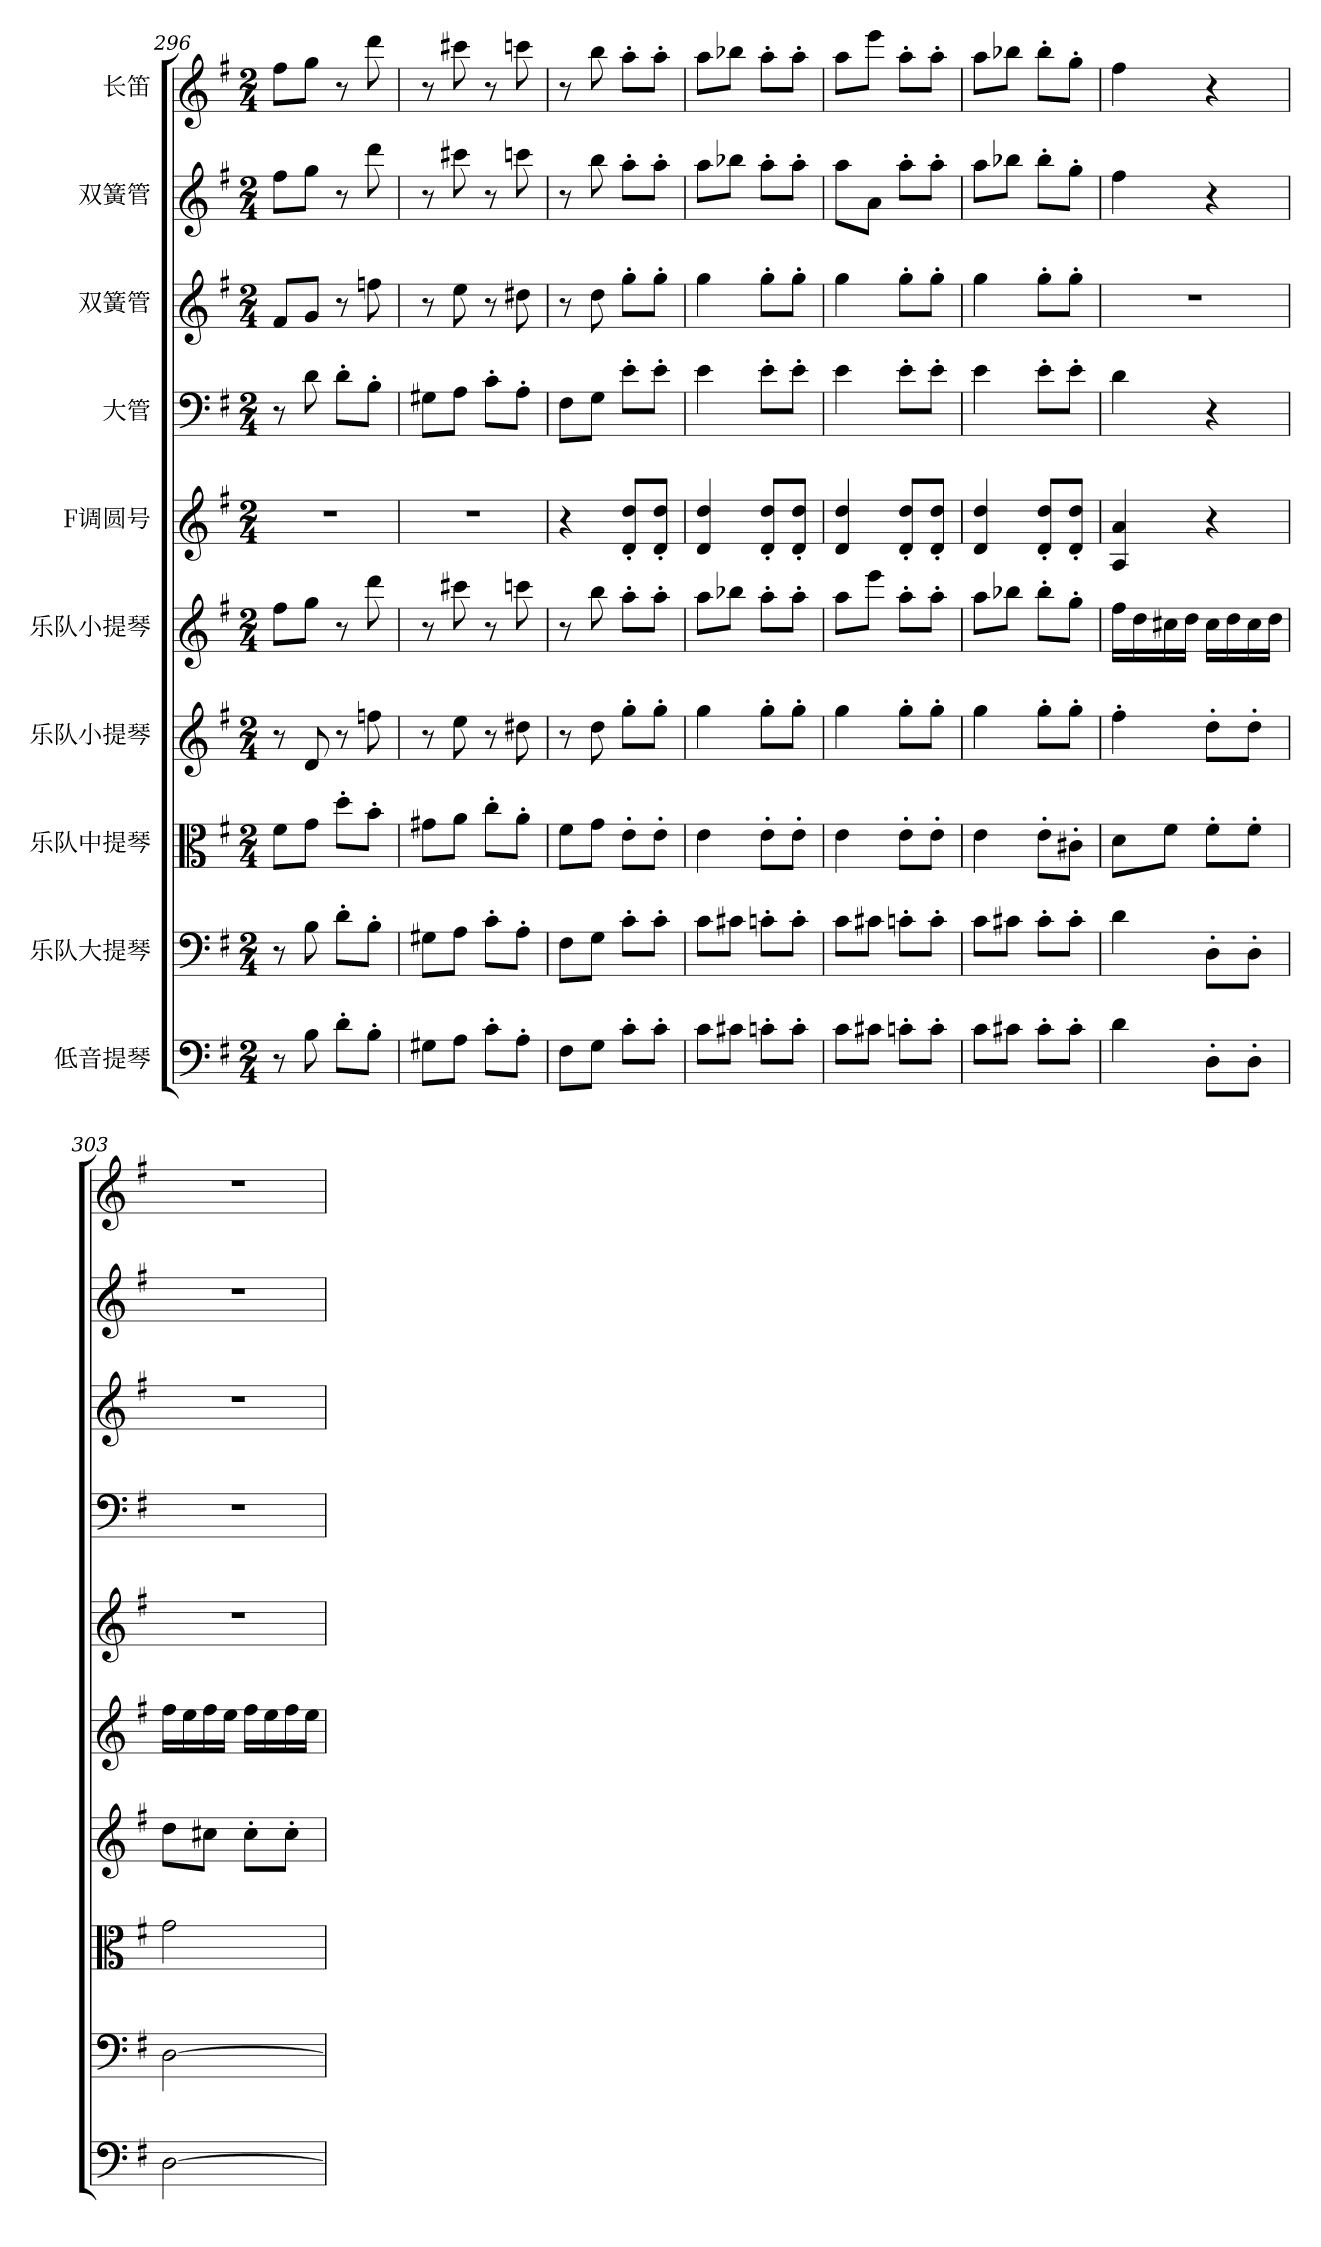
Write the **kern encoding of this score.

**kern	**kern	**kern	**kern	**kern	**kern	**kern	**kern	**kern	**kern
*part10	*part9	*part8	*part7	*part6	*part5	*part4	*part3	*part2	*part1
*staff10	*staff9	*staff8	*staff7	*staff6	*staff5	*staff4	*staff3	*staff2	*staff1
*I"低音提琴	*I"乐队大提琴	*I"乐队中提琴	*I"乐队小提琴	*I"乐队小提琴	*I"F调圆号	*I"大管	*I"双簧管	*I"双簧管	*I"长笛
!!LO:PB:g=z
*clefF4	*clefF4	*clefC3	*clefG2	*clefG2	*clefG2	*clefF4	*clefG2	*clefG2	*clefG2
*ITrd7c12	*	*	*	*	*ITrd4c7	*	*	*	*
*k[f#]	*k[f#]	*k[f#]	*k[f#]	*k[f#]	*k[]	*k[f#]	*k[f#]	*k[f#]	*k[f#]
*M2/4	*M2/4	*M2/4	*M2/4	*M2/4	*M2/4	*M2/4	*M2/4	*M2/4	*M2/4
=296	=296	=296	=296	=296	=296	=296	=296	=296	=296
8r	8r	8f#\L	8r	8ff#\L	2r	8r	8f#/L	8ff#\L	8ff#\L
8BB\	8B\	8g\J	8d/	8gg\J	.	8d\	8g/J	8gg\J	8gg\J
8D'\L	8d'\L	8dd'\L	8r	8r	.	8d'\L	8r	8r	8r
8BB'\J	8B'\J	8b'\J	8ffn\	8ddd\	.	8B'\J	8ffn\	8ddd\	8ddd\
=297	=297	=297	=297	=297	=297	=297	=297	=297	=297
8GG#X\L	8G#X\L	8g#X\L	8r	8r	2r	8G#X\L	8r	8r	8r
8AA\J	8A\J	8a\J	8ee\	8ccc#X\	.	8A\J	8ee\	8ccc#X\	8ccc#X\
8C'\L	8c'\L	8cc'\L	8r	8r	.	8c'\L	8r	8r	8r
8AA'\J	8A'\J	8a'\J	8dd#X\	8cccn\	.	8A'\J	8dd#X\	8cccn\	8cccn\
=298	=298	=298	=298	=298	=298	=298	=298	=298	=298
8FF#\L	8F#\L	8f#\L	8r	8r	4r	8F#\L	8r	8r	8r
8GG\J	8G\J	8g\J	8dd\	8bb\	.	8G\J	8dd\	8bb\	8bb\
8C'\L	8c'\L	8e'\L	8gg'\L	8aa'\L	8G/' 8g/'L	8e'\L	8gg'\L	8aa'\L	8aa'\L
8C'\J	8c'\J	8e'\J	8gg'\J	8aa'\J	8G/' 8g/'J	8e'\J	8gg'\J	8aa'\J	8aa'\J
=299	=299	=299	=299	=299	=299	=299	=299	=299	=299
8C\L	8c\L	4e\	4gg\	8aa\L	4G/ 4g/	4e\	4gg\	8aa\L	8aa\L
8C#X\J	8c#X\J	.	.	8bb-X\J	.	.	.	8bb-X\J	8bb-X\J
8Cn'\L	8cn'\L	8e'\L	8gg'\L	8aa'\L	8G/' 8g/'L	8e'\L	8gg'\L	8aa'\L	8aa'\L
8C'\J	8c'\J	8e'\J	8gg'\J	8aa'\J	8G/' 8g/'J	8e'\J	8gg'\J	8aa'\J	8aa'\J
=300	=300	=300	=300	=300	=300	=300	=300	=300	=300
8C\L	8c\L	4e\	4gg\	8aa\L	4G/ 4g/	4e\	4gg\	8aa\L	8aa\L
8C#X\J	8c#X\J	.	.	8eee\J	.	.	.	8a\J	8eee\J
8Cn'\L	8cn'\L	8e'\L	8gg'\L	8aa'\L	8G/' 8g/'L	8e'\L	8gg'\L	8aa'\L	8aa'\L
8C'\J	8c'\J	8e'\J	8gg'\J	8aa'\J	8G/' 8g/'J	8e'\J	8gg'\J	8aa'\J	8aa'\J
=301	=301	=301	=301	=301	=301	=301	=301	=301	=301
8C\L	8c\L	4e\	4gg\	8aa\L	4G/ 4g/	4e\	4gg\	8aa\L	8aa\L
8C#X\J	8c#X\J	.	.	8bb-X\J	.	.	.	8bb-X\J	8bb-X\J
8C#'\L	8c#'\L	8e'\L	8gg'\L	8bb-'\L	8G/' 8g/'L	8e'\L	8gg'\L	8bb-'\L	8bb-'\L
8C#'\J	8c#'\J	8c#X'\J	8gg'\J	8gg'\J	8G/' 8g/'J	8e'\J	8gg'\J	8gg'\J	8gg'\J
!!LO:PB:g=z
=302	=302	=302	=302	=302	=302	=302	=302	=302	=302
4D\	4d\	8d\L	4ff#'\	16ff#\LL	4D/ 4d/	4d\	2r	4ff#\	4ff#\
.	.	.	.	16dd\	.	.	.	.	.
.	.	8f#\J	.	16cc#X\	.	.	.	.	.
.	.	.	.	16dd\JJ	.	.	.	.	.
8DD'\L	8D'\L	8f#'\L	8dd'\L	16cc#\LL	4r	4r	.	4r	4r
.	.	.	.	16dd\	.	.	.	.	.
8DD'\J	8D'\J	8f#'\J	8dd'\J	16cc#\	.	.	.	.	.
.	.	.	.	16dd\JJ	.	.	.	.	.
=303	=303	=303	=303	=303	=303	=303	=303	=303	=303
[2DD\	[2D\	2g\	8dd\L	16ff#\LL	2r	2r	2r	2r	2r
.	.	.	.	16ee\	.	.	.	.	.
.	.	.	8cc#X\J	16ff#\	.	.	.	.	.
.	.	.	.	16ee\JJ	.	.	.	.	.
.	.	.	8cc#'\L	16ff#\LL	.	.	.	.	.
.	.	.	.	16ee\	.	.	.	.	.
.	.	.	8cc#'\J	16ff#\	.	.	.	.	.
.	.	.	.	16ee\JJ	.	.	.	.	.
=	=	=	=	=	=	=	=	=	=
*-	*-	*-	*-	*-	*-	*-	*-	*-	*-
